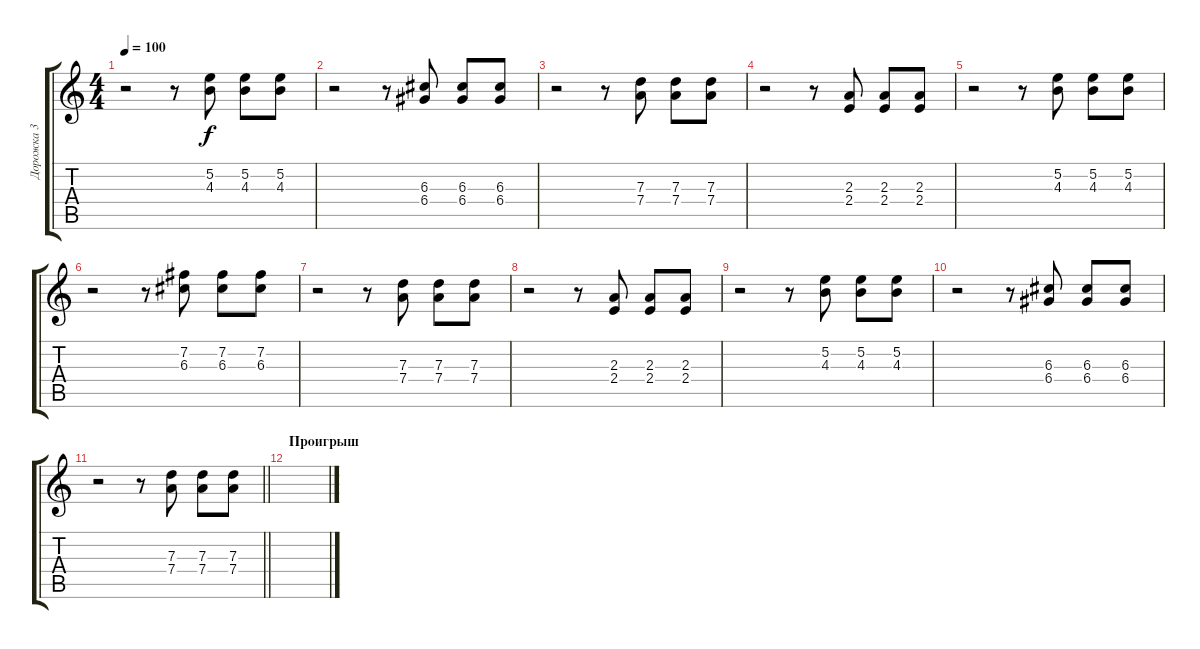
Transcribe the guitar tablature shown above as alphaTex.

\track ("Дорожка 3" "Дорожка 3") {instrument distortionguitar}
\staff {score tabs}
\tuning (E4 B3 G3 D3 A2 E2) {hide}
\ts (4 4)
\tempo 100
\clef g2
\ks c
r.2{dy f} r.8 (5.2 4.3).8 (5.2 4.3).8 (5.2 4.3).8 |
r.2 r.8 (6.3 6.4).8 (6.3 6.4).8 (6.3 6.4).8 |
r.2 r.8 (7.3 7.4).8 (7.3 7.4).8 (7.3 7.4).8 |
r.2 r.8 (2.3 2.4).8 (2.3 2.4).8 (2.3 2.4).8 |
r.2 r.8 (5.2 4.3).8 (5.2 4.3).8 (5.2 4.3).8 |
r.2 r.8 (7.2 6.3).8 (7.2 6.3).8 (7.2 6.3).8 |
r.2 r.8 (7.3 7.4).8 (7.3 7.4).8 (7.3 7.4).8 |
r.2 r.8 (2.3 2.4).8 (2.3 2.4).8 (2.3 2.4).8 |
r.2 r.8 (5.2 4.3).8 (5.2 4.3).8 (5.2 4.3).8 |
r.2 r.8 (6.3 6.4).8 (6.3 6.4).8 (6.3 6.4).8 |
\barLineRight lightlight
r.2 r.8 (7.3 7.4).8 (7.3 7.4).8 (7.3 7.4).8 |
\section ("" "Проигрыш")
